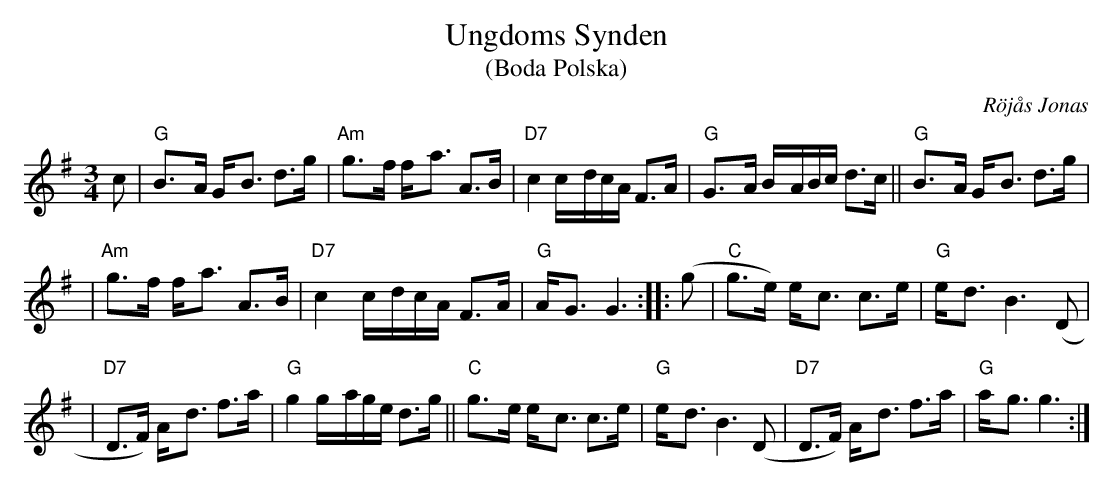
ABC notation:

X:1
T: Ungdoms Synden
T: (Boda Polska)
C: R\"oj\aas Jonas
M: 3/4
L: 1/8
K: G
c | "G"B>-A G<-B d>g | "Am"g>-f f<-a A>B | "D7"c2 c/-d/c/A/ F>A | "G"G>-A B/-A/B/c/ d>c || "G"B>-A G<-B d>g |
| "Am"g>-f f<-a A>B | "D7"c2 c/-d/c/A/ F>A | "G"A<-G G3 :: (g | "C"g>e) e<-c c>e | "G"e<-d B3 (D|
| "D7"D>F) A<-d f>a | "G"g2 g/-a/g/e/ d>g || "C"g>-e e<-c c>e | "G"e<-d B3 (D| "D7"D>F) A<-d f>a | "G"a<-g g3 :|
